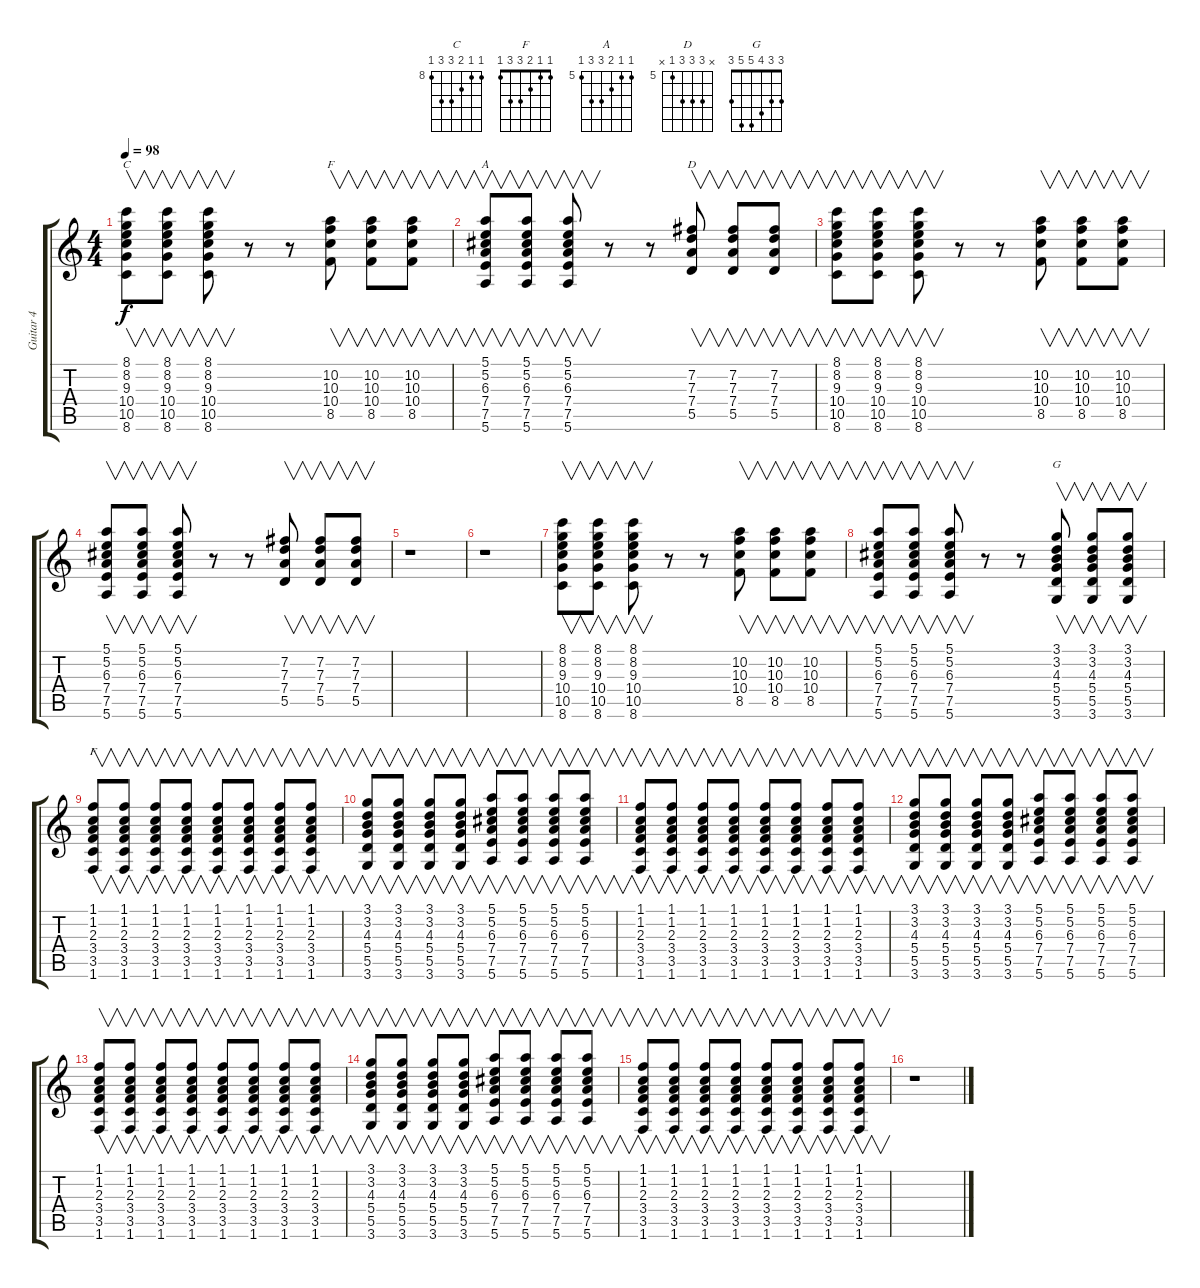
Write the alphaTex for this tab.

\track ("Guitar 4" "Guitar 4") {instrument acousticguitarsteel}
\staff {score tabs}
\tuning (E4 B3 G3 D3 A2 E2) {hide}
\chord ("C" 8 8 9 10 10 8) {firstfret 8}
\chord ("F" x 10 10 10 8 x) {firstfret 8}
\chord ("A" 5 5 6 7 7 5) {firstfret 5}
\chord ("D" x 7 7 7 5 x) {firstfret 5}
\chord ("G" 3 3 4 5 5 3)
\chord ("F" 1 1 2 3 3 1)
\ts (4 4)
\tempo 98
\clef g2
\ks c
(8.1 8.2 9.3 10.4 10.5 8.6).8{v ch "C" dy f} (8.1 8.2 9.3 10.4 10.5 8.6).8{v} (8.1 8.2 9.3 10.4 10.5 8.6).8{v} r.8 r.8 (10.2 10.3 10.4 8.5).8{v ch "F"} (10.2 10.3 10.4 8.5).8{v} (10.2 10.3 10.4 8.5).8{v} |
(5.1 5.2 6.3 7.4 7.5 5.6).8{v ch "A"} (5.1 5.2 6.3 7.4 7.5 5.6).8{v} (5.1 5.2 6.3 7.4 7.5 5.6).8{v} r.8 r.8 (7.2 7.3 7.4 5.5).8{v ch "D"} (7.2 7.3 7.4 5.5).8{v} (7.2 7.3 7.4 5.5).8{v} |
(8.1 8.2 9.3 10.4 10.5 8.6).8{v} (8.1 8.2 9.3 10.4 10.5 8.6).8{v} (8.1 8.2 9.3 10.4 10.5 8.6).8{v} r.8 r.8 (10.2 10.3 10.4 8.5).8{v} (10.2 10.3 10.4 8.5).8{v} (10.2 10.3 10.4 8.5).8{v} |
(5.1 5.2 6.3 7.4 7.5 5.6).8{v} (5.1 5.2 6.3 7.4 7.5 5.6).8{v} (5.1 5.2 6.3 7.4 7.5 5.6).8{v} r.8 r.8 (7.2 7.3 7.4 5.5).8{v} (7.2 7.3 7.4 5.5).8{v} (7.2 7.3 7.4 5.5).8{v} |
r.1 |
r.1 |
(8.1 8.2 9.3 10.4 10.5 8.6).8{v} (8.1 8.2 9.3 10.4 10.5 8.6).8{v} (8.1 8.2 9.3 10.4 10.5 8.6).8{v} r.8 r.8 (10.2 10.3 10.4 8.5).8{v} (10.2 10.3 10.4 8.5).8{v} (10.2 10.3 10.4 8.5).8{v} |
(5.1 5.2 6.3 7.4 7.5 5.6).8{v} (5.1 5.2 6.3 7.4 7.5 5.6).8{v} (5.1 5.2 6.3 7.4 7.5 5.6).8{v} r.8 r.8 (3.1 3.2 4.3 5.4 5.5 3.6).8{v ch "G"} (3.1 3.2 4.3 5.4 5.5 3.6).8{v} (3.1 3.2 4.3 5.4 5.5 3.6).8{v} |
(1.1 1.2 2.3 3.4 3.5 1.6).8{v ch "F"} (1.1 1.2 2.3 3.4 3.5 1.6).8{v} (1.1 1.2 2.3 3.4 3.5 1.6).8{v} (1.1 1.2 2.3 3.4 3.5 1.6).8{v} (1.1 1.2 2.3 3.4 3.5 1.6).8{v} (1.1 1.2 2.3 3.4 3.5 1.6).8{v} (1.1 1.2 2.3 3.4 3.5 1.6).8{v} (1.1 1.2 2.3 3.4 3.5 1.6).8{v} |
(3.1 3.2 4.3 5.4 5.5 3.6).8{v} (3.1 3.2 4.3 5.4 5.5 3.6).8{v} (3.1 3.2 4.3 5.4 5.5 3.6).8{v} (3.1 3.2 4.3 5.4 5.5 3.6).8{v} (5.1 5.2 6.3 7.4 7.5 5.6).8{v} (5.1 5.2 6.3 7.4 7.5 5.6).8{v} (5.1 5.2 6.3 7.4 7.5 5.6).8{v} (5.1 5.2 6.3 7.4 7.5 5.6).8{v} |
(1.1 1.2 2.3 3.4 3.5 1.6).8{v} (1.1 1.2 2.3 3.4 3.5 1.6).8{v} (1.1 1.2 2.3 3.4 3.5 1.6).8{v} (1.1 1.2 2.3 3.4 3.5 1.6).8{v} (1.1 1.2 2.3 3.4 3.5 1.6).8{v} (1.1 1.2 2.3 3.4 3.5 1.6).8{v} (1.1 1.2 2.3 3.4 3.5 1.6).8{v} (1.1 1.2 2.3 3.4 3.5 1.6).8{v} |
(3.1 3.2 4.3 5.4 5.5 3.6).8{v} (3.1 3.2 4.3 5.4 5.5 3.6).8{v} (3.1 3.2 4.3 5.4 5.5 3.6).8{v} (3.1 3.2 4.3 5.4 5.5 3.6).8{v} (5.1 5.2 6.3 7.4 7.5 5.6).8{v} (5.1 5.2 6.3 7.4 7.5 5.6).8{v} (5.1 5.2 6.3 7.4 7.5 5.6).8{v} (5.1 5.2 6.3 7.4 7.5 5.6).8{v} |
(1.1 1.2 2.3 3.4 3.5 1.6).8{v} (1.1 1.2 2.3 3.4 3.5 1.6).8{v} (1.1 1.2 2.3 3.4 3.5 1.6).8{v} (1.1 1.2 2.3 3.4 3.5 1.6).8{v} (1.1 1.2 2.3 3.4 3.5 1.6).8{v} (1.1 1.2 2.3 3.4 3.5 1.6).8{v} (1.1 1.2 2.3 3.4 3.5 1.6).8{v} (1.1 1.2 2.3 3.4 3.5 1.6).8{v} |
(3.1 3.2 4.3 5.4 5.5 3.6).8{v} (3.1 3.2 4.3 5.4 5.5 3.6).8{v} (3.1 3.2 4.3 5.4 5.5 3.6).8{v} (3.1 3.2 4.3 5.4 5.5 3.6).8{v} (5.1 5.2 6.3 7.4 7.5 5.6).8{v} (5.1 5.2 6.3 7.4 7.5 5.6).8{v} (5.1 5.2 6.3 7.4 7.5 5.6).8{v} (5.1 5.2 6.3 7.4 7.5 5.6).8{v} |
(1.1 1.2 2.3 3.4 3.5 1.6).8{v} (1.1 1.2 2.3 3.4 3.5 1.6).8{v} (1.1 1.2 2.3 3.4 3.5 1.6).8{v} (1.1 1.2 2.3 3.4 3.5 1.6).8{v} (1.1 1.2 2.3 3.4 3.5 1.6).8{v} (1.1 1.2 2.3 3.4 3.5 1.6).8{v} (1.1 1.2 2.3 3.4 3.5 1.6).8{v} (1.1 1.2 2.3 3.4 3.5 1.6).8{v} |
r.1
